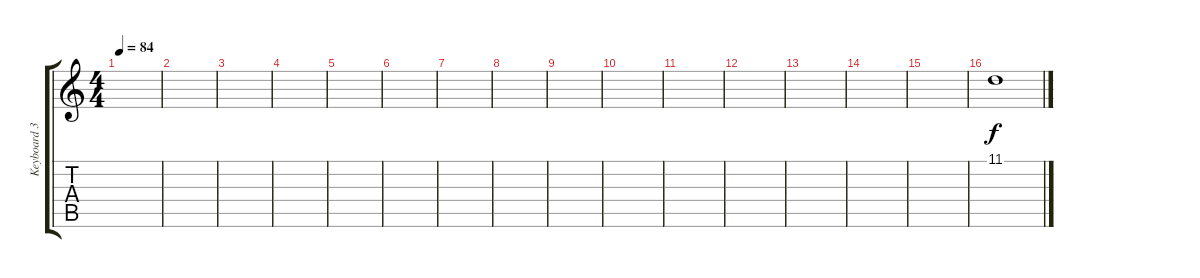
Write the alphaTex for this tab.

\track ("Keyboard 3" "Keyboard 3") {instrument stringensemble1}
\staff {score tabs}
\tuning (Eb4 Bb3 Gb3 Db3 Ab2 Eb2) {hide}
\ts (4 4)
\tempo 84
\clef g2
\ks c
|
|
|
|
|
|
|
|
|
|
|
|
|
|
|
11.1.1{volume 10}
